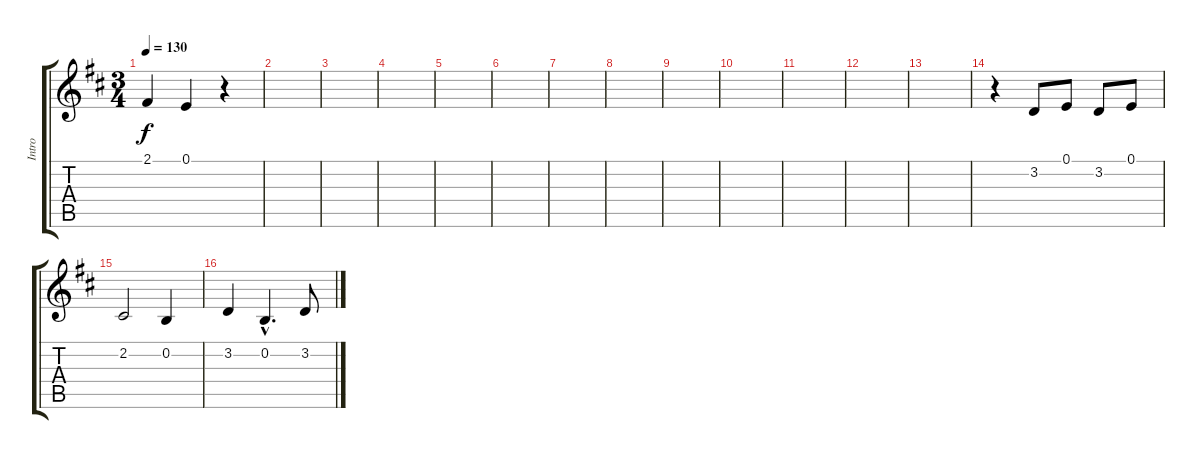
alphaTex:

\track ("Intro" "Intro") {instrument stringensemble1}
\staff {score tabs}
\tuning (E4 B3 G3 D3 A2 E2) {hide}
\ts (3 4)
\tempo 130
\clef g2
\ks d
2.1.4{dy f} 0.1.4 r.4 |
|
|
|
|
|
|
|
|
|
|
|
|
r.4 3.2.8 0.1.8 3.2.8 0.1.8 |
2.2.2 0.2.4 |
3.2.4 0.2{hac}.4{d} 3.2.8
